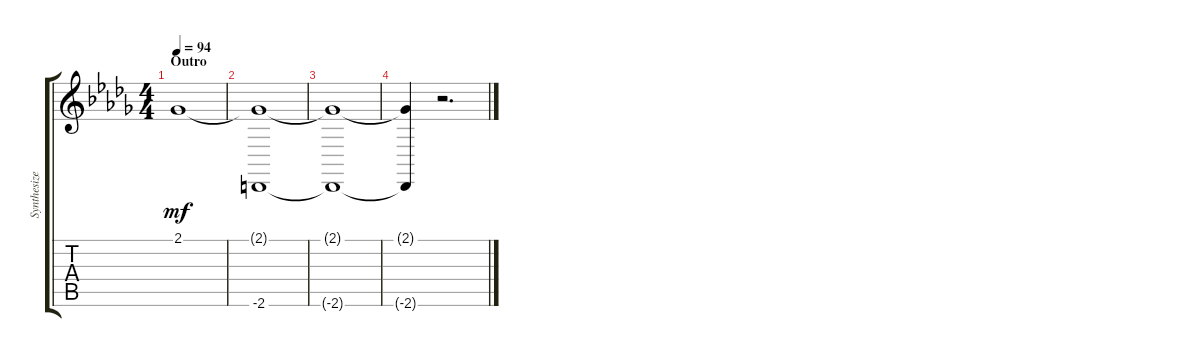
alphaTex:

\track ("Synthesizer" "Synthesize") {instrument pad1newage}
\staff {score tabs}
\tuning (E4 B3 G3 D3 A2 E2) {hide}
\ts (4 4)
\section ("" "Outro")
\tempo 94
\clef g2
\ks bbminor
2.1.1{dy mf} |
(2.1{t} -2.6).1 |
(2.1{t} -2.6{t}).1 |
(2.1{t} -2.6{t}).4 r.2{d}
